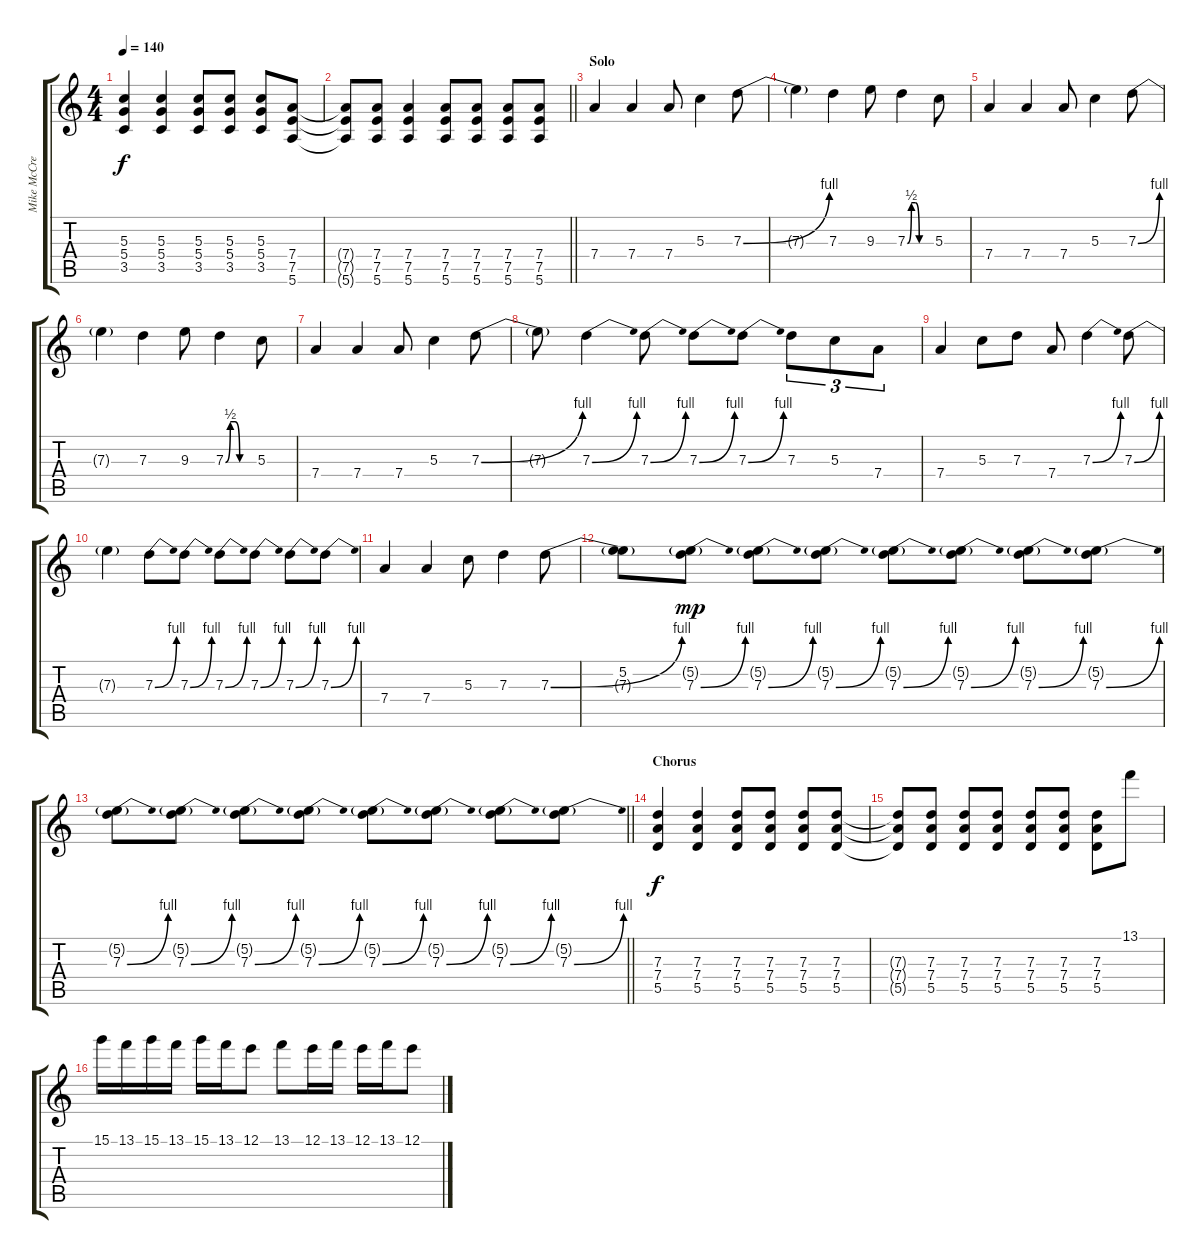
\track ("Mike McCready" "Mike McCre") {instrument distortionguitar}
\staff {score tabs}
\tuning (E4 B3 G3 D3 A2 E2) {hide}
\ts (4 4)
\tempo 140
\clef g2
\ks c
(5.3 5.4 3.5).4{dy f} (5.3 5.4 3.5).4 (5.3 5.4 3.5).8 (5.3 5.4 3.5).8 (5.3 5.4 3.5).8 (7.4 7.5 5.6).8 |
\barLineRight lightlight
(7.4{t} 7.5{t} 5.6{t}).8 (7.4 7.5 5.6).8 (7.4 7.5 5.6).4 (7.4 7.5 5.6).8 (7.4 7.5 5.6).8 (7.4 7.5 5.6).8 (7.4 7.5 5.6).8 |
\section ("" "Solo")
7.4.4 7.4.4 7.4.8 5.3.4 7.3{be (bend 0 0 60 4)}.8 |
7.3{t}.4 7.3.4 9.3.8 7.3{be (custom 0 0 10 2 20 2 30 0 60 0)}.4 5.3.8 |
7.4.4 7.4.4 7.4.8 5.3.4 7.3{be (bend 0 0 60 4)}.8 |
7.3{t}.4 7.3.4 9.3.8 7.3{be (custom 0 0 10 2 20 2 30 0 60 0)}.4 5.3.8 |
7.4.4 7.4.4 7.4.8 5.3.4 7.3{be (bend 0 0 60 4)}.8 |
7.3{t}.8 7.3{be (bend 0 0 60 4)}.4 7.3{be (bend 0 0 60 4)}.8 7.3{be (bend 0 0 60 4)}.8 7.3{be (bend 0 0 60 4)}.8 7.3.8{tu (3 2)} 5.3.8{tu (3 2)} 7.4.8{tu (3 2)} |
7.4.4 5.3.8 7.3.8 7.4.8 7.3{be (bend 0 0 60 4)}.4 7.3{be (bend 0 0 60 4)}.8 |
7.3{t}.4 7.3{be (bend 0 0 60 4)}.8 7.3{be (bend 0 0 60 4)}.8 7.3{be (bend 0 0 60 4)}.8 7.3{be (bend 0 0 60 4)}.8 7.3{be (bend 0 0 60 4)}.8 7.3{be (bend 0 0 60 4)}.8 |
7.4.4 7.4.4 5.3.8 7.3.4 7.3{be (bend 0 0 60 4)}.8 |
(5.2 7.3{t}).8 (5.2{g} 7.3{be (bend 0 0 60 4)}).8{dy mp} (5.2{g} 7.3{be (bend 0 0 60 4)}).8 (5.2{g} 7.3{be (bend 0 0 60 4)}).8 (5.2{g} 7.3{be (bend 0 0 60 4)}).8 (5.2{g} 7.3{be (bend 0 0 60 4)}).8 (5.2{g} 7.3{be (bend 0 0 60 4)}).8 (5.2{g} 7.3{be (bend 0 0 60 4)}).8 |
\barLineRight lightlight
(5.2{g} 7.3{be (bend 0 0 60 4)}).8 (5.2{g} 7.3{be (bend 0 0 60 4)}).8 (5.2{g} 7.3{be (bend 0 0 60 4)}).8 (5.2{g} 7.3{be (bend 0 0 60 4)}).8 (5.2{g} 7.3{be (bend 0 0 60 4)}).8 (5.2{g} 7.3{be (bend 0 0 60 4)}).8 (5.2{g} 7.3{be (bend 0 0 60 4)}).8 (5.2{g} 7.3{be (bend 0 0 60 4)}).8 |
\section ("" "Chorus")
(7.3 7.4 5.5).4{dy f} (7.3 7.4 5.5).4 (7.3 7.4 5.5).8 (7.3 7.4 5.5).8 (7.3 7.4 5.5).8 (7.3 7.4 5.5).8 |
(7.3{t} 7.4{t} 5.5{t}).8 (7.3 7.4 5.5).8 (7.3 7.4 5.5).8 (7.3 7.4 5.5).8 (7.3 7.4 5.5).8 (7.3 7.4 5.5).8 (7.3 7.4 5.5).8 13.1.8 |
15.1.16 13.1.16 15.1.16 13.1.16 15.1.16 13.1.16 12.1.8 13.1.8 12.1.16 13.1.16 12.1.16 13.1.16 12.1.8
